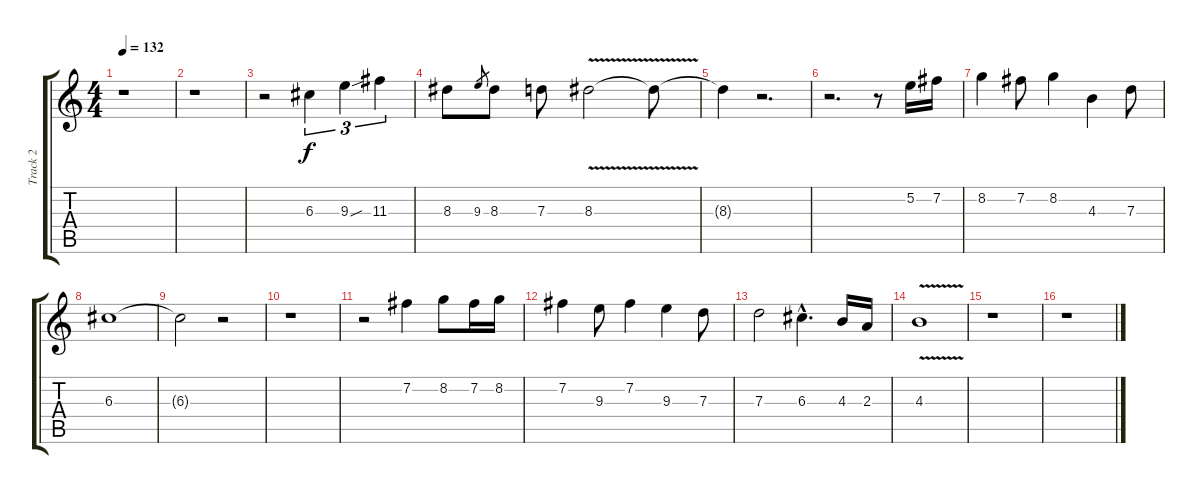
\track ("Track 2" "Track 2") {instrument acousticguitarsteel}
\staff {score tabs}
\tuning (E4 B3 G3 D3 A2 E2) {hide}
\ts (4 4)
\tempo 132
\clef g2
\ks c
r.1{dy mp} |
r.1 |
r.2 6.3.4{tu (3 2) dy f} 9.3{sou}.4{tu (3 2)} 11.3.4{tu (3 2)} |
8.3.8 9.3.8{gr} 8.3.8 7.3.8 8.3{v}.2 8.3{t}.8 |
8.3{t}.4 r.2{d} |
r.2{d} r.8 5.2.16 7.2.16 |
8.2.4 7.2.8 8.2.4 4.3.4 7.3.8 |
6.3.1 |
6.3{t}.2 r.2 |
r.1 |
r.2 7.2.4 8.2.8 7.2.16 8.2.16 |
7.2.4 9.3.8 7.2.4 9.3.4 7.3.8 |
7.3.2 6.3{hac}.4{d} 4.3.16 2.3.16 |
4.3{v}.1 |
r.1 |
r.1
